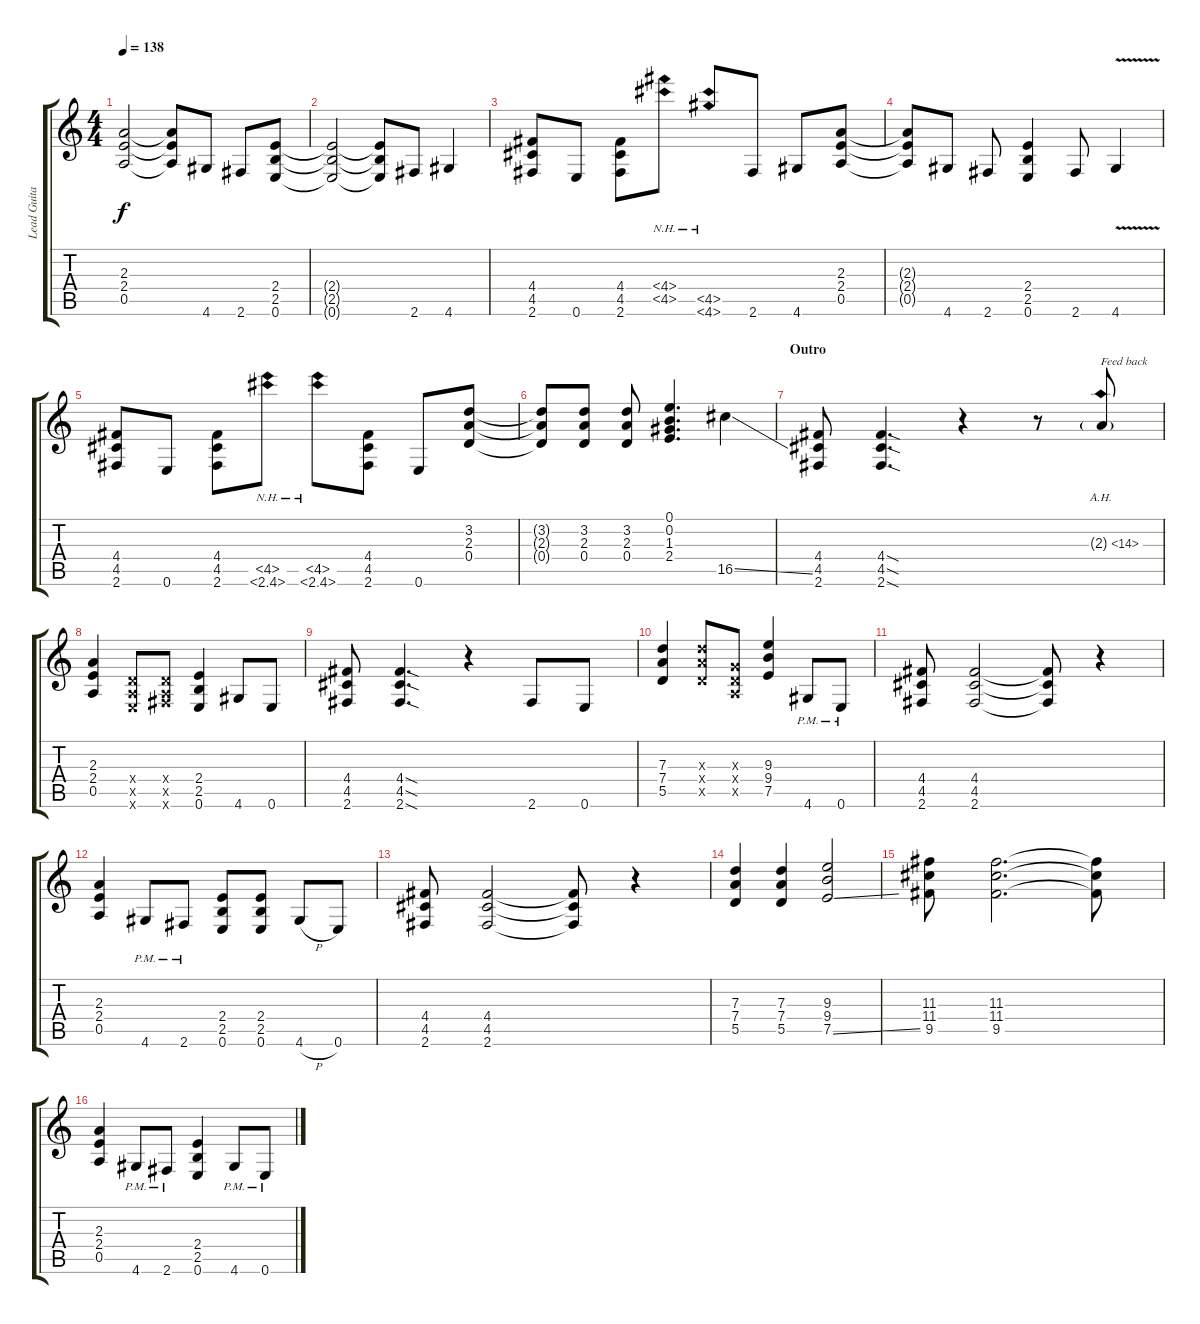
\track ("Lead Guitar" "Lead Guita") {instrument distortionguitar}
\staff {score tabs}
\tuning (E4 B3 G3 D3 A2 E2) {hide}
\ts (4 4)
\tempo 138
\clef g2
\ks c
(2.3 2.4 0.5).2{dy f} (2.3{t} 2.4{t} 0.5{t}).8 4.6.8 2.6.8 (2.4 2.5 0.6).8 |
(2.4{t} 2.5{t} 0.6{t}).2 (2.4{t} 2.5{t} 0.6{t}).8 2.6.8 4.6.4 |
(4.4 4.5 2.6).8 0.6.8 (4.4 4.5 2.6).8 (4.4{nh} 4.5{nh}).8 (4.5{nh} 4.6{nh}).8 2.6.8 4.6.8 (2.3 2.4 0.5).8 |
(2.3{t} 2.4{t} 0.5{t}).8 4.6.8 2.6.8 (2.4 2.5 0.6).4 2.6.8 4.6{v}.4 |
(4.4 4.5 2.6).8 0.6.8 (4.4 4.5 2.6).8 (4.5{nh} 2.6{nh}).8 (4.5{nh} 2.6{nh}).8 (4.4 4.5 2.6).8 0.6.8 (3.2 2.3 0.4).8 |
(3.2{t} 2.3{t} 0.4{t}).8 (3.2 2.3 0.4).8 (3.2 2.3 0.4).8 (0.1 0.2 1.3 2.4).4{d} 16.5{ss}.4 |
\section ("" "Outro")
(4.4 4.5 2.6).8 (4.4{sod} 4.5{sod} 2.6{sod}).4{d} r.4 r.8 2.3{ah 12 g}.8{txt "Feed back"} |
(2.3 2.4 0.5).4 (0.4{x} 0.5{x} 0.6{x}).8 (0.4{x} 0.5{x} 2.6{x}).8 (2.4 2.5 0.6).4 4.6.8 0.6.8 |
(4.4 4.5 2.6).8 (4.4{sod} 4.5{sod} 2.6{sod}).4{d} r.4 2.6.8 0.6.8 |
(7.3 7.4 5.5).4 (7.3{x} 7.4{x} 5.5{x}).8 (0.3{x} 0.4{x} 0.5{x}).8 (9.3 9.4 7.5).4 4.6{pm}.8 0.6{pm}.8 |
(4.4 4.5 2.6).8 (4.4 4.5 2.6).2 (4.4{t} 4.5{t} 2.6{t}).8 r.4 |
(2.3 2.4 0.5).4 4.6{pm}.8 2.6{pm}.8 (2.4 2.5 0.6).8 (2.4 2.5 0.6).8 4.6{h}.8 0.6.8 |
(4.4 4.5 2.6).8 (4.4 4.5 2.6).2 (4.4{t} 4.5{t} 2.6{t}).8 r.4 |
(7.3 7.4 5.5).4 (7.3 7.4 5.5).4 (9.3 9.4 7.5{ss}).2 |
(11.3 11.4 9.5).8 (11.3 11.4 9.5).2{d} (11.3{t} 11.4{t} 9.5{t}).8 |
(2.3 2.4 0.5).4 4.6{pm}.8 2.6{pm}.8 (2.4 2.5 0.6).4 4.6{pm}.8 0.6{pm}.8
